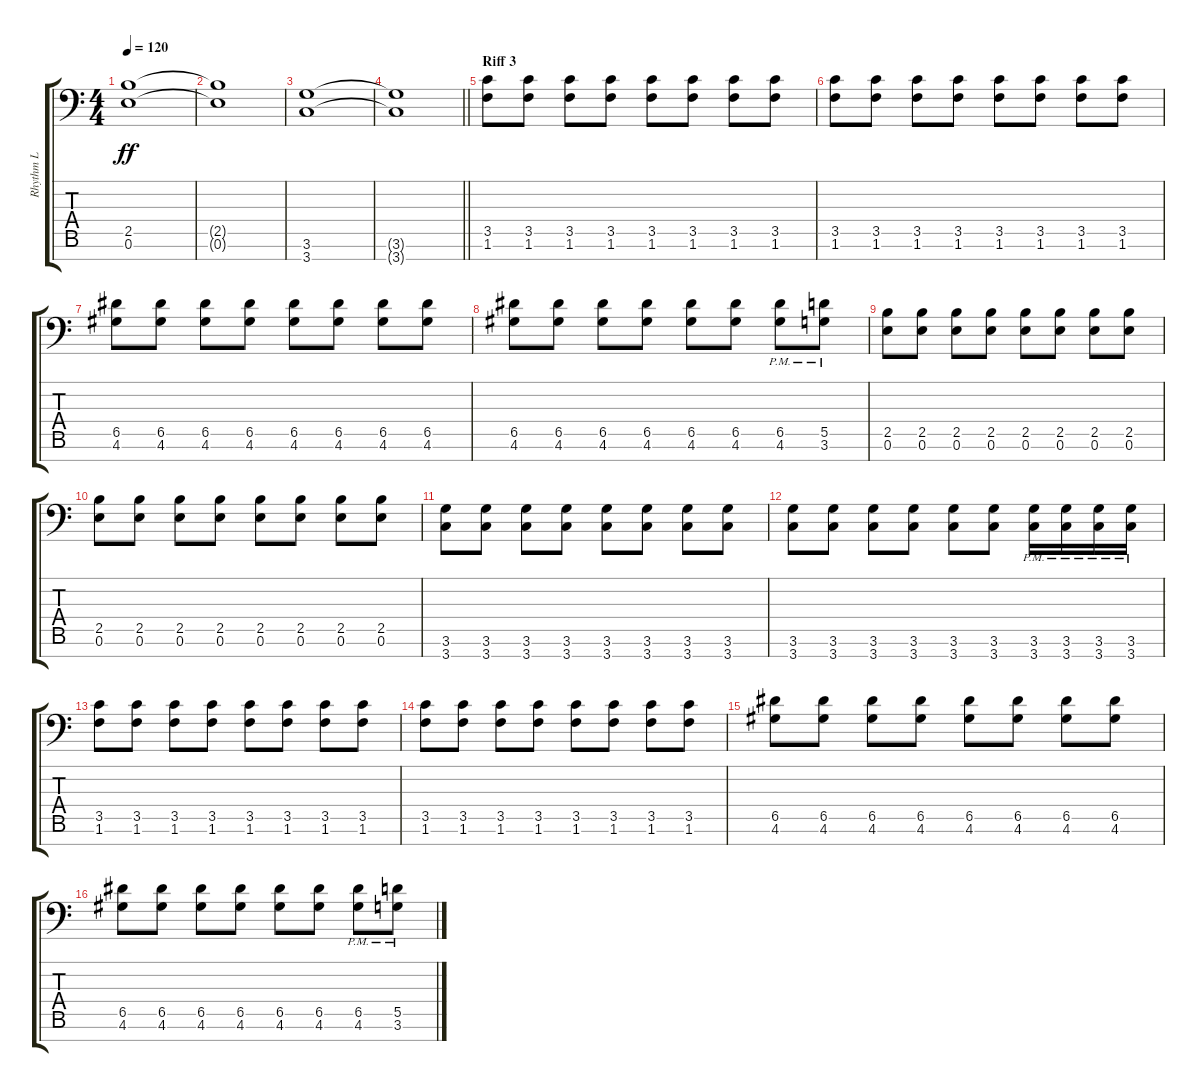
\track ("Rhythm L" "Rhythm L") {instrument distortionguitar}
\staff {score tabs}
\tuning (E4 B3 G3 D3 A2 E2 A1) {hide}
\ts (4 4)
\tempo 120
\clef f4
\ks c
(2.5 0.6).1{dy ff} |
(2.5{t} 0.6{t}).1 |
(3.6 3.7).1 |
\barLineRight lightlight
(3.6{t} 3.7{t}).1 |
\section ("" "Riff 3")
(3.5 1.6).8 (3.5 1.6).8 (3.5 1.6).8 (3.5 1.6).8 (3.5 1.6).8 (3.5 1.6).8 (3.5 1.6).8 (3.5 1.6).8 |
(3.5 1.6).8 (3.5 1.6).8 (3.5 1.6).8 (3.5 1.6).8 (3.5 1.6).8 (3.5 1.6).8 (3.5 1.6).8 (3.5 1.6).8 |
(6.5 4.6).8 (6.5 4.6).8 (6.5 4.6).8 (6.5 4.6).8 (6.5 4.6).8 (6.5 4.6).8 (6.5 4.6).8 (6.5 4.6).8 |
(6.5 4.6).8 (6.5 4.6).8 (6.5 4.6).8 (6.5 4.6).8 (6.5 4.6).8 (6.5 4.6).8 (6.5{pm} 4.6{pm}).8 (5.5{pm} 3.6{pm}).8 |
(2.5 0.6).8 (2.5 0.6).8 (2.5 0.6).8 (2.5 0.6).8 (2.5 0.6).8 (2.5 0.6).8 (2.5 0.6).8 (2.5 0.6).8 |
(2.5 0.6).8 (2.5 0.6).8 (2.5 0.6).8 (2.5 0.6).8 (2.5 0.6).8 (2.5 0.6).8 (2.5 0.6).8 (2.5 0.6).8 |
(3.6 3.7).8 (3.6 3.7).8 (3.6 3.7).8 (3.6 3.7).8 (3.6 3.7).8 (3.6 3.7).8 (3.6 3.7).8 (3.6 3.7).8 |
(3.6 3.7).8 (3.6 3.7).8 (3.6 3.7).8 (3.6 3.7).8 (3.6 3.7).8 (3.6 3.7).8 (3.6{pm} 3.7{pm}).16 (3.6{pm} 3.7{pm}).16 (3.6{pm} 3.7{pm}).16 (3.6{pm} 3.7{pm}).16 |
(3.5 1.6).8 (3.5 1.6).8 (3.5 1.6).8 (3.5 1.6).8 (3.5 1.6).8 (3.5 1.6).8 (3.5 1.6).8 (3.5 1.6).8 |
(3.5 1.6).8 (3.5 1.6).8 (3.5 1.6).8 (3.5 1.6).8 (3.5 1.6).8 (3.5 1.6).8 (3.5 1.6).8 (3.5 1.6).8 |
(6.5 4.6).8 (6.5 4.6).8 (6.5 4.6).8 (6.5 4.6).8 (6.5 4.6).8 (6.5 4.6).8 (6.5 4.6).8 (6.5 4.6).8 |
(6.5 4.6).8 (6.5 4.6).8 (6.5 4.6).8 (6.5 4.6).8 (6.5 4.6).8 (6.5 4.6).8 (6.5{pm} 4.6{pm}).8 (5.5{pm} 3.6{pm}).8
